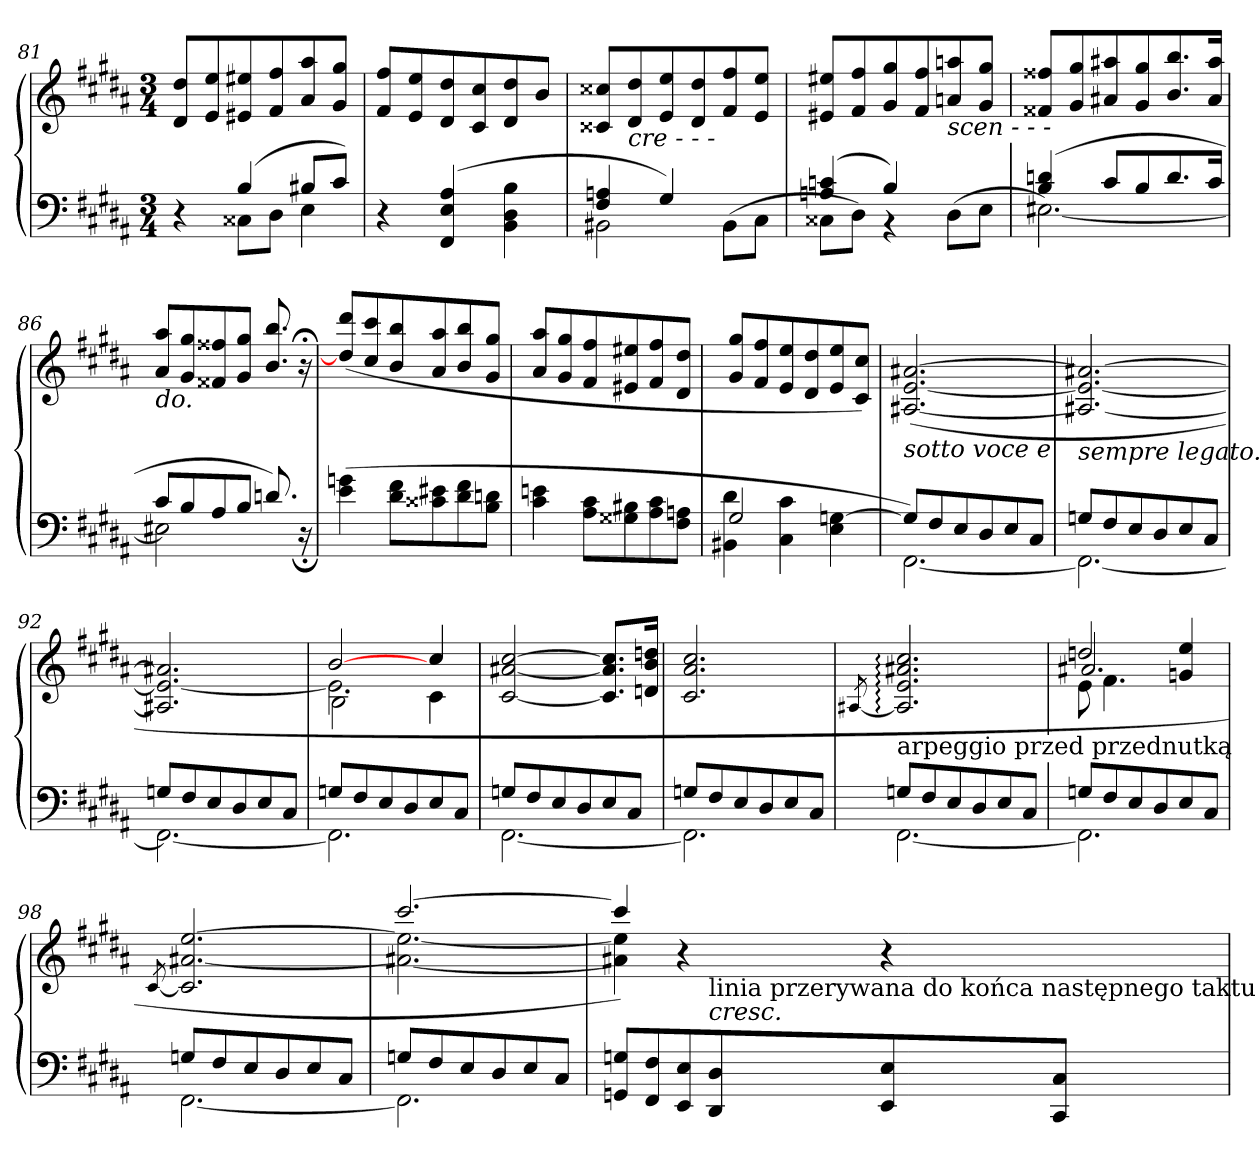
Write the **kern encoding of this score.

**kern	**kern
*part1	*part1
*staff2	*staff1
*clefF4	*clefG2
*k[f#c#g#d#a#]	*k[f#c#g#d#a#]
*M3/4	*M3/4
=81	=81
*^	*
4reyy	4r	8d#/ 8dd#/L
.	.	8e/ 8ee/
(4B	8C##XL	8e#X/ 8ee#X/
.	8D#J	8f#/ 8ff#/
8B#XL	4E	8a#/ 8aa#/
8c#J)	.	8g#/ 8gg#/J
*v	*v	*
=82	=82
4r	8f# 8ff#L
.	8e 8ee
(4FF# 4E 4A#	8d# 8dd#
.	8c# 8cc#
4BB 4D# 4B	8d# 8dd#
.	8bJ
=83	=83
*^	*
4F# 4An	2BB#X	8c##X 8cc##XL
!	!	!LO:TX:b:i:t=cre - - -
.	.	8d# 8dd#
4G#)	.	8e 8ee
.	.	8d# 8dd#
4rAyy	(8BB#\L	8f# 8ff#
.	8C#\J	8e 8eeJ
=84	=84	=84
(4An 4cn	8C##XL	8e#X/ 8ee#X/L
.	8D#J)	8f#/ 8ff#/
4B)	4r	8g#/ 8gg#/
.	.	8f#/ 8ff#/
!	!	!LO:TX:b:i:t=scen - - -
4rcyy	(8D#L	8an/ 8aan/
.	8EJ	8g#/ 8gg#/J
=85	=85	=85
(4B 4dn	[2.E#X)	8f##X/ 8ff##X/L
.	.	8g#/ 8gg#/
8c#L	.	8a#X/ 8aa#X/
8B	.	8g#/ 8gg#/
8.d	.	8.b/ 8.bb/
16c#Jk	.	16a#/ 16aa#/Jk
=86	=86	=86
!	!	!LO:TX:b:i:t=do.
8c#L	2E#X]	8a#/ 8aa#/L
8B	.	8g#/ 8gg#/
8A#	.	8f##X/ 8ff##X/
8BJ	.	8g#/ 8gg#/J
8.dn/)	8.ryy	8.b/ 8.bb/
16rcyy	16r;<	16r;<
*v	*v	*
=87	=87
(<4e\ 4gn\	(>8dd#]/ 8ddd#/L
.	8cc#/ 8ccc#/
8d#\ 8f#\L	8b/ 8bb/
8c##X 8e#X	8a#/ 8aa#/
8d#\ 8f#\	8b/ 8bb/
8B\ 8dn\J	8g#/ 8gg#/J
=48	=48
4c#\ 4en\	8a#/ 8aa#/L
.	8g#/ 8gg#/
8A# 8c#L	8f#/ 8ff#/
8G##X 8B#X	8e#X/ 8ee#X/
8A# 8c#	8f#/ 8ff#/
8F# 8AnJ	8d#/ 8dd#/J
=89	=89
*^	*
2G#	4BB#X 4d#	8g# 8gg#L
.	.	8f# 8ff#
.	4C# 4c#	8e 8ee
.	.	8d# 8dd#
4reyy	4E [4Gn	8e 8ee
.	.	8c# 8cc#J)
=90	=90	=90
!	!	!LO:TX:b:i:t=sotto voce e
8GnL]	[2.FF#)	(>[2.A#X [>2.e [2.a#X
8F#	.	.
8E	.	.
8D#	.	.
8E	.	.
8C#J	.	.
=91	=91	=91
!	!	!LO:TX:b:i:t=sempre legato.
8GnL	2.FF#_	2.A#X_ 2.e_> 2.a#X_
8F#	.	.
8E	.	.
8D#	.	.
8E	.	.
8C#J	.	.
=92	=92	=92
8GnL	2.FF#_	2.A#X] 2.e_ 2.a#X]
8F#	.	.
8E	.	.
8D#	.	.
8E	.	.
8C#J	.	.
=93	=93	=93
*	*	*^
*	*	*	*^
8GnL	2.FF#]	[2b	2.e]	2B\
8F#	.	.	.	.
8E	.	.	.	.
8D#	.	.	.	.
8E	.	4cc#	.	4c#\
8C#J	.	.	.	.
*	*	*v	*v	*v
=94	=94	=94
8GnL	[2.FF#	[2c# [2a#X [2cc#
8F#	.	.
8E	.	.
8D#	.	.
8E	.	8.c#] 8.a#] 8.cc#]L
8C#J	.	.
.	.	16dn 16b 16ddnJk
=95	=95	=95
8GnL	2.FF#]	2.c# 2.a# 2.cc#
8F#	.	.
8E	.	.
8D#	.	.
8E	.	.
8C#J	.	.
=96	=96	=96
.	.	[8qA#X/
!	!	!LO:TX:b:t=arpeggio przed przednutką
8GnL	[2.FF#	2.A#]: 2.e: 2.a#X: 2.cc#:
8F#	.	.
8E	.	.
8D#	.	.
8E	.	.
8C#J	.	.
=97	=97	=97
*	*	*^
*	*	*	*^
8GnL	2.FF#]	2ddn	2.a#X/	8e\
8F#	.	.	.	4.f#\
8E	.	.	.	.
8D#	.	.	.	.
8E	.	4gn/ 4ee/	.	4ryy
8C#J	.	.	.	.
*	*	*v	*v	*v
=98	=98	=98
.	.	[8qc#/
8GnL	[2.FF#	2.c#] [2.a#X [>2.ee
8F#	.	.
8E	.	.
8D#	.	.
8E	.	.
8C#J	.	.
=99	=99	=99
*	*	*^
8GnL	2.FF#]	[2.ccc#	2.a#X_ 2.ee_
8F#	.	.	.
8E	.	.	.
8D#	.	.	.
8E	.	.	.
8C#J	.	.	.
*v	*v	*	*
=100	=100	=100
*	*	*^
8GGn 8GnL	4ccc#])	4a#X] 4ee]	4.ryy
8FF# 8F#	.	.	.
8EE 8E	4reeeyy	4r	.
!	!	!	!LO:TX:c:i:t=cresc.
!	!	!	!LO:TX:b:t=linia przerywana do końca następnego taktu
8DD# 8D#	.	.	4.ryy
8EE 8E	4reeeyy	4r	.
8CC# 8C#J	.	.	.
*	*v	*v	*v
=	=
*-	*-
